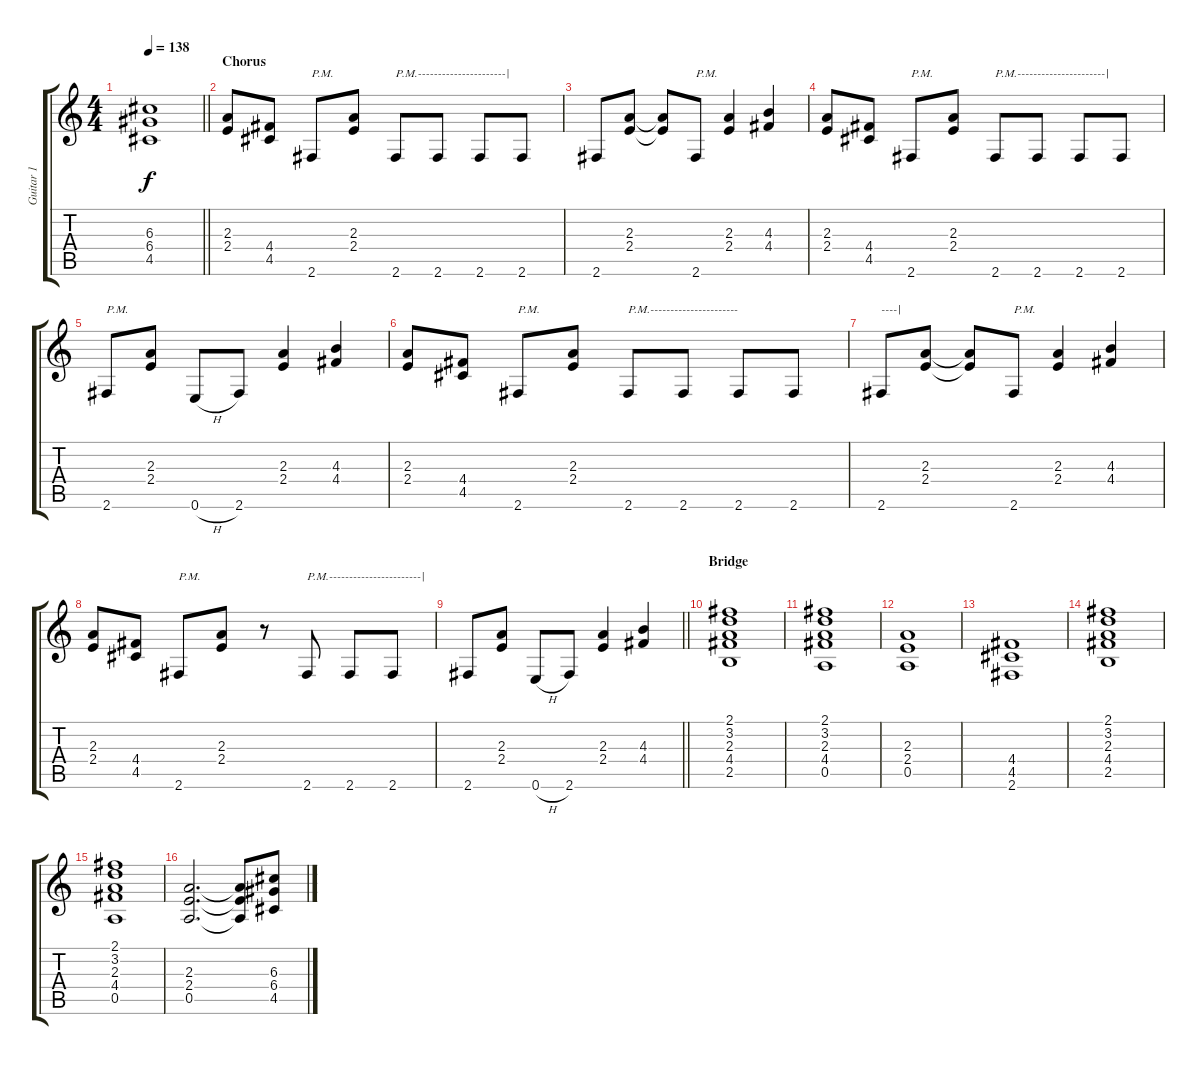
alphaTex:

\track ("Guitar 1" "Guitar 1") {instrument overdrivenguitar}
\staff {score tabs}
\tuning (E4 B3 G3 D3 A2 E2) {hide}
\ts (4 4)
\tempo 138
\clef g2
\barLineRight lightlight
\ks c
(6.3{t} 6.4{t} 4.5{t}).1{dy f} |
\section ("" "Chorus")
(2.3 2.4).8 (4.4 4.5).8 2.6.8{txt "P.M."} (2.3 2.4).8 2.6.8{txt "P.M.----------------------|"} 2.6.8 2.6.8 2.6.8 |
2.6.8 (2.3 2.4).8 (2.3{t} 2.4{t}).8 2.6.8{txt "P.M."} (2.3 2.4).4 (4.3 4.4).4 |
(2.3 2.4).8 (4.4 4.5).8 2.6.8{txt "P.M."} (2.3 2.4).8 2.6.8{txt "P.M.----------------------|"} 2.6.8 2.6.8 2.6.8 |
2.6.8{txt "P.M."} (2.3 2.4).8 0.6{h}.8 2.6.8 (2.3 2.4).4 (4.3 4.4).4 |
(2.3 2.4).8 (4.4 4.5).8 2.6.8{txt "P.M."} (2.3 2.4).8 2.6.8{txt "P.M.----------------------"} 2.6.8 2.6.8 2.6.8 |
2.6.8{txt "----|"} (2.3 2.4).8 (2.3{t} 2.4{t}).8 2.6.8{txt "P.M."} (2.3 2.4).4 (4.3 4.4).4 |
(2.3 2.4).8 (4.4 4.5).8 2.6.8{txt "P.M."} (2.3 2.4).8 r.8 2.6.8{txt "P.M.-----------------------|"} 2.6.8 2.6.8 |
\barLineRight lightlight
2.6.8 (2.3 2.4).8 0.6{h}.8 2.6.8 (2.3 2.4).4 (4.3 4.4).4 |
\section ("" "Bridge")
(2.1 3.2 2.3 4.4 2.5).1 |
(2.1 3.2 2.3 4.4 0.5).1 |
(2.3 2.4 0.5).1 |
(4.4 4.5 2.6).1 |
(2.1 3.2 2.3 4.4 2.5).1 |
(2.1 3.2 2.3 4.4 0.5).1 |
(2.3 2.4 0.5).2{d} (2.3{t} 2.4{t} 0.5{t}).8 (6.3 6.4 4.5).8
